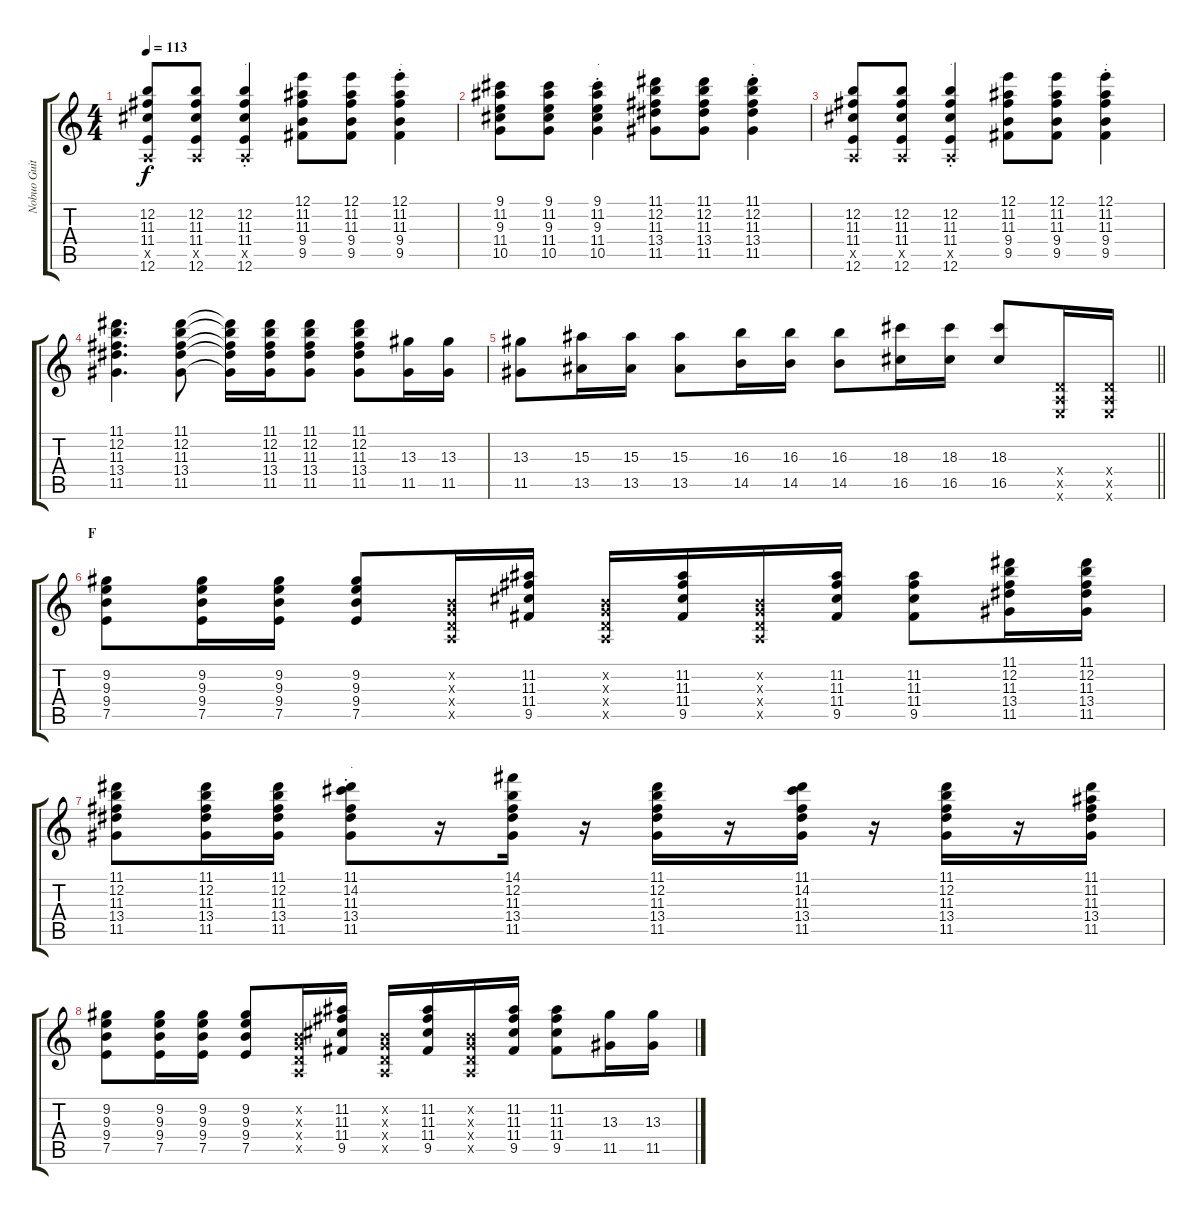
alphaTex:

\track ("Nobuo Guitar" "Nobuo Guit") {instrument electricguitarjazz}
\staff {score tabs}
\tuning (E4 B3 G3 D3 A2 E2) {hide}
\ts (4 4)
\tempo 113
\clef g2
\ks c
(12.2 11.3 11.4 0.5{x} 12.6).8{dy f} (12.2 11.3 11.4 0.5{x} 12.6).8 (12.2{st} 11.3{st} 11.4{st} 0.5{x} 12.6{st}).4{txt "."} (12.1 11.2 11.3 9.4 9.5).8 (12.1 11.2 11.3 9.4 9.5).8 (12.1{st} 11.2{st} 11.3{st} 9.4{st} 9.5{st}).4{txt "."} |
(9.1 11.2 9.3 11.4 10.5).8 (9.1 11.2 9.3 11.4 10.5).8 (9.1{st} 11.2{st} 9.3{st} 11.4{st} 10.5{st}).4{txt "."} (11.1 12.2 11.3 13.4 11.5).8 (11.1 12.2 11.3 13.4 11.5).8 (11.1{st} 12.2{st} 11.3{st} 13.4{st} 11.5{st}).4{txt "."} |
(12.2 11.3 11.4 0.5{x} 12.6).8 (12.2 11.3 11.4 0.5{x} 12.6).8 (12.2{st} 11.3{st} 11.4{st} 0.5{x} 12.6{st}).4{txt "."} (12.1 11.2 11.3 9.4 9.5).8 (12.1 11.2 11.3 9.4 9.5).8 (12.1{st} 11.2{st} 11.3{st} 9.4{st} 9.5{st}).4{txt "."} |
(11.1 12.2 11.3 13.4 11.5).4{d instrument overdrivenguitar} (11.1 12.2 11.3 13.4 11.5).8 (11.1{t} 12.2{t} 11.3{t} 13.4{t} 11.5{t}).16 (11.1 12.2 11.3 13.4 11.5).16 (11.1 12.2 11.3 13.4 11.5).8 (11.1 12.2 11.3 13.4 11.5).8 (13.3 11.5).16 (13.3 11.5).16 |
\barLineRight lightlight
(13.3 11.5).8 (15.3 13.5).16 (15.3 13.5).16 (15.3 13.5).8 (16.3 14.5).16 (16.3 14.5).16 (16.3 14.5).8 (18.3 16.5).16 (18.3 16.5).16 (18.3 16.5).8 (0.4{x} 0.5{x} 0.6{x}).16 (0.4{x} 0.5{x} 0.6{x}).16 |
\section ("" "F")
(9.2 9.3 9.4 7.5).8 (9.2 9.3 9.4 7.5).16 (9.2 9.3 9.4 7.5).16 (9.2 9.3 9.4 7.5).8 (0.2{x} 0.3{x} 0.4{x} 0.5{x}).16 (11.2 11.3 11.4 9.5).16 (0.2{x} 0.3{x} 0.4{x} 0.5{x}).16 (11.2 11.3 11.4 9.5).16 (0.2{x} 0.3{x} 0.4{x} 0.5{x}).16 (11.2 11.3 11.4 9.5).16 (11.2 11.3 11.4 9.5).8 (11.1 12.2 11.3 13.4 11.5).16 (11.1 12.2 11.3 13.4 11.5).16 |
(11.1 12.2 11.3 13.4 11.5).8 (11.1 12.2 11.3 13.4 11.5).16 (11.1 12.2 11.3 13.4 11.5).16 (11.1{st} 14.2{st} 11.3{st} 13.4{st} 11.5{st}).8{txt "."} r.16 (14.1 12.2 11.3 13.4 11.5).16 r.16 (11.1 12.2 11.3 13.4 11.5).16 r.16 (11.1 14.2 11.3 13.4 11.5).16 r.16 (11.1 12.2 11.3 13.4 11.5).16 r.16 (11.1 11.2 11.3 13.4 11.5).16 |
(9.2 9.3 9.4 7.5).8 (9.2 9.3 9.4 7.5).16 (9.2 9.3 9.4 7.5).16 (9.2 9.3 9.4 7.5).8 (0.2{x} 0.3{x} 0.4{x} 0.5{x}).16 (11.2 11.3 11.4 9.5).16 (0.2{x} 0.3{x} 0.4{x} 0.5{x}).16 (11.2 11.3 11.4 9.5).16 (0.2{x} 0.3{x} 0.4{x} 0.5{x}).16 (11.2 11.3 11.4 9.5).16 (11.2 11.3 11.4 9.5).8 (13.3 11.5).16 (13.3 11.5).16
